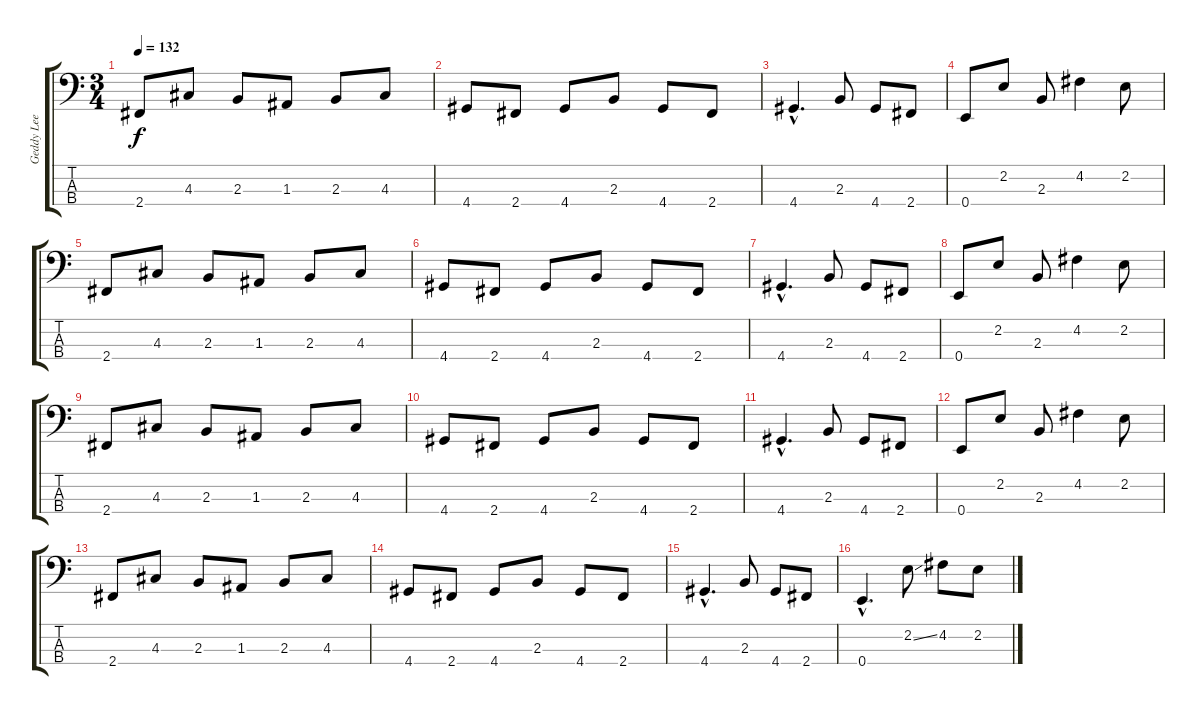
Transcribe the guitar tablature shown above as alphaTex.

\track ("Geddy Lee" "Geddy Lee") {instrument electricbasspick}
\staff {score tabs}
\tuning (G2 D2 A1 E1) {hide}
\ts (3 4)
\tempo 132
\clef f4
\ks c
2.4.8{dy f} 4.3.8 2.3.8 1.3.8 2.3.8 4.3.8 |
4.4.8 2.4.8 4.4.8 2.3.8 4.4.8 2.4.8 |
4.4{hac}.4{d} 2.3.8 4.4.8 2.4.8 |
0.4.8 2.2.8 2.3.8 4.2.4 2.2.8 |
2.4.8 4.3.8 2.3.8 1.3.8 2.3.8 4.3.8 |
4.4.8 2.4.8 4.4.8 2.3.8 4.4.8 2.4.8 |
4.4{hac}.4{d} 2.3.8 4.4.8 2.4.8 |
0.4.8 2.2.8 2.3.8 4.2.4 2.2.8 |
2.4.8 4.3.8 2.3.8 1.3.8 2.3.8 4.3.8 |
4.4.8 2.4.8 4.4.8 2.3.8 4.4.8 2.4.8 |
4.4{hac}.4{d} 2.3.8 4.4.8 2.4.8 |
0.4.8 2.2.8 2.3.8 4.2.4 2.2.8 |
2.4.8 4.3.8 2.3.8 1.3.8 2.3.8 4.3.8 |
4.4.8 2.4.8 4.4.8 2.3.8 4.4.8 2.4.8 |
4.4{hac}.4{d} 2.3.8 4.4.8 2.4.8 |
0.4{hac}.4{d} 2.2{ss}.8 4.2.8 2.2.8
